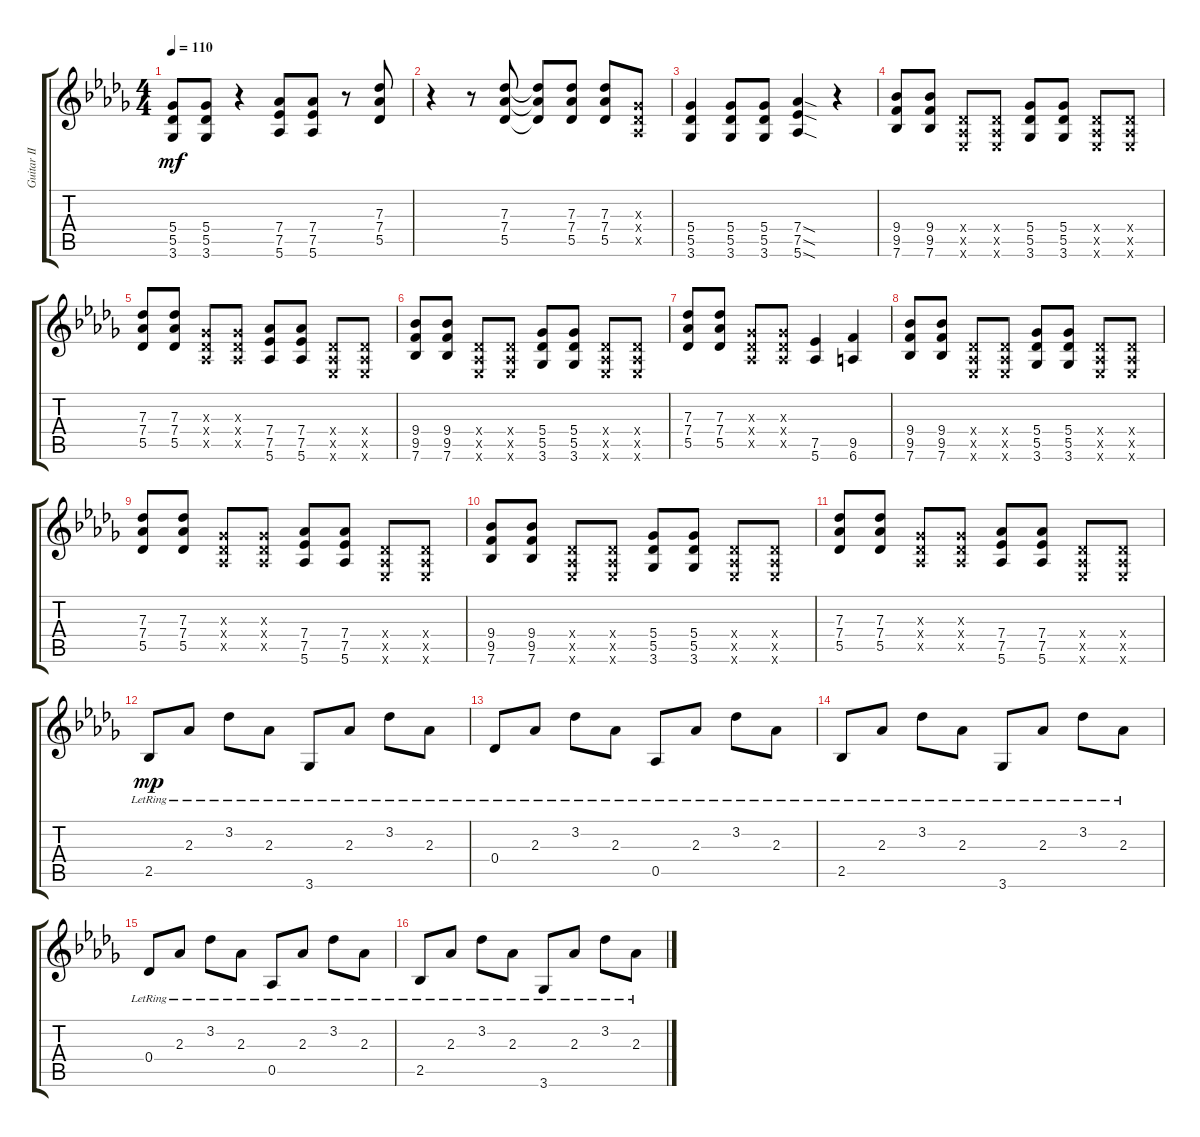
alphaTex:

\track ("Guitar Ⅱ" "Guitar Ⅱ") {instrument overdrivenguitar}
\staff {score tabs}
\tuning (Eb4 Bb3 Gb3 Db3 Ab2 Eb2) {hide}
\ts (4 4)
\tempo 110
\clef g2
\ks db
(5.4 5.5 3.6).8{dy mf} (5.4 5.5 3.6).8 r.4 (7.4 7.5 5.6).8 (7.4 7.5 5.6).8 r.8 (7.3 7.4 5.5).8 |
r.4 r.8 (7.3 7.4 5.5).8 (7.3{t} 7.4{t} 5.5{t}).8 (7.3 7.4 5.5).8 (7.3 7.4 5.5).8 (0.3{x} 0.4{x} 0.5{x}).8 |
(5.4 5.5 3.6).4 (5.4 5.5 3.6).8 (5.4 5.5 3.6).8 (7.4{sod} 7.5{sod} 5.6{sod}).4 r.4 |
\section ("" "")
(9.4 9.5 7.6).8 (9.4 9.5 7.6).8 (0.4{x} 0.5{x} 0.6{x}).8 (0.4{x} 0.5{x} 0.6{x}).8 (5.4 5.5 3.6).8 (5.4 5.5 3.6).8 (0.4{x} 0.5{x} 0.6{x}).8 (0.4{x} 0.5{x} 0.6{x}).8 |
(7.3 7.4 5.5).8 (7.3 7.4 5.5).8 (0.3{x} 0.4{x} 0.5{x}).8 (0.3{x} 0.4{x} 0.5{x}).8 (7.4 7.5 5.6).8 (7.4 7.5 5.6).8 (0.4{x} 0.5{x} 0.6{x}).8 (0.4{x} 0.5{x} 0.6{x}).8 |
(9.4 9.5 7.6).8 (9.4 9.5 7.6).8 (0.4{x} 0.5{x} 0.6{x}).8 (0.4{x} 0.5{x} 0.6{x}).8 (5.4 5.5 3.6).8 (5.4 5.5 3.6).8 (0.4{x} 0.5{x} 0.6{x}).8 (0.4{x} 0.5{x} 0.6{x}).8 |
(7.3 7.4 5.5).8 (7.3 7.4 5.5).8 (0.3{x} 0.4{x} 0.5{x}).8 (0.3{x} 0.4{x} 0.5{x}).8 (7.5 5.6).4 (9.5 6.6).4 |
(9.4 9.5 7.6).8 (9.4 9.5 7.6).8 (0.4{x} 0.5{x} 0.6{x}).8 (0.4{x} 0.5{x} 0.6{x}).8 (5.4 5.5 3.6).8 (5.4 5.5 3.6).8 (0.4{x} 0.5{x} 0.6{x}).8 (0.4{x} 0.5{x} 0.6{x}).8 |
(7.3 7.4 5.5).8 (7.3 7.4 5.5).8 (0.3{x} 0.4{x} 0.5{x}).8 (0.3{x} 0.4{x} 0.5{x}).8 (7.4 7.5 5.6).8 (7.4 7.5 5.6).8 (0.4{x} 0.5{x} 0.6{x}).8 (0.4{x} 0.5{x} 0.6{x}).8 |
(9.4 9.5 7.6).8 (9.4 9.5 7.6).8 (0.4{x} 0.5{x} 0.6{x}).8 (0.4{x} 0.5{x} 0.6{x}).8 (5.4 5.5 3.6).8 (5.4 5.5 3.6).8 (0.4{x} 0.5{x} 0.6{x}).8 (0.4{x} 0.5{x} 0.6{x}).8 |
(7.3 7.4 5.5).8 (7.3 7.4 5.5).8 (0.3{x} 0.4{x} 0.5{x}).8 (0.3{x} 0.4{x} 0.5{x}).8 (7.4 7.5 5.6).8 (7.4 7.5 5.6).8 (0.4{x} 0.5{x} 0.6{x}).8 (0.4{x} 0.5{x} 0.6{x}).8 |
\section ("" "")
2.5{lr}.8{dy mp} 2.3{lr}.8 3.2{lr}.8 2.3{lr}.8 3.6{lr}.8 2.3{lr}.8 3.2{lr}.8 2.3{lr}.8 |
0.4{lr}.8 2.3{lr}.8 3.2{lr}.8 2.3{lr}.8 0.5{lr}.8 2.3{lr}.8 3.2{lr}.8 2.3{lr}.8 |
2.5{lr}.8 2.3{lr}.8 3.2{lr}.8 2.3{lr}.8 3.6{lr}.8 2.3{lr}.8 3.2{lr}.8 2.3{lr}.8 |
0.4{lr}.8 2.3{lr}.8 3.2{lr}.8 2.3{lr}.8 0.5{lr}.8 2.3{lr}.8 3.2{lr}.8 2.3{lr}.8 |
2.5{lr}.8 2.3{lr}.8 3.2{lr}.8 2.3{lr}.8 3.6{lr}.8 2.3{lr}.8 3.2{lr}.8 2.3{lr}.8
